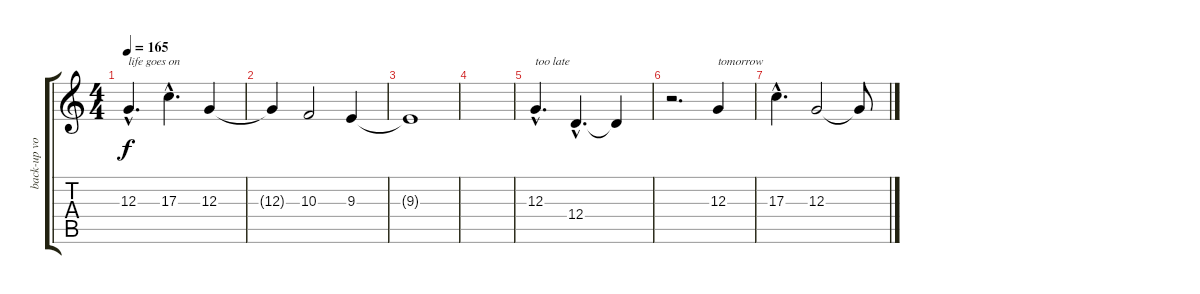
\track ("back-up vocals" "back-up vo") {instrument lead2sawtooth}
\staff {score tabs}
\tuning (E4 B3 G3 D3 A2 E2) {hide}
\ts (4 4)
\tempo 165
\clef g2
\ks c
12.3{hac}.4{d txt "life goes on" dy f} 17.3{hac}.4{d} 12.3.4 |
12.3{t}.4 10.3.2 9.3.4 |
9.3{t}.1 |
|
12.3{hac}.4{d txt "too late"} 12.4{hac}.4{d} 12.4{t}.4 |
r.2{d} 12.3.4{txt "tomorrow"} |
17.3{hac}.4{d} 12.3.2 12.3{t}.8
